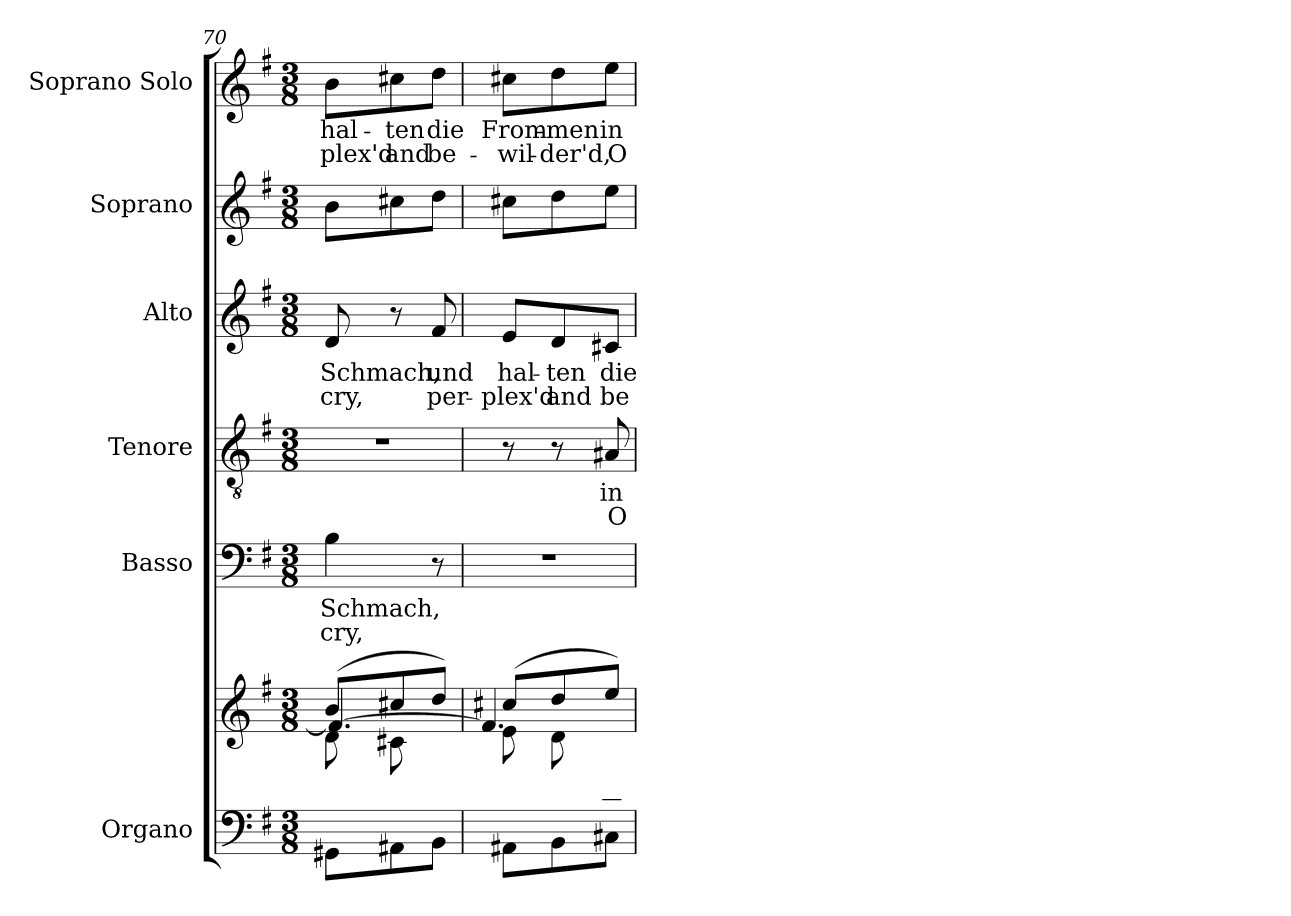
**kern	**kern	**kern	**text	**text	**kern	**text	**text	**kern	**text	**text	**kern	**kern	**text	**text
*part6	*part6	*part5	*part5	*part5	*part4	*part4	*part4	*part3	*part3	*part3	*part2	*part1	*part1	*part1
*staff7	*staff6	*staff5	*staff5	*staff5	*staff4	*staff4	*staff4	*staff3	*staff3	*staff3	*staff2	*staff1	*staff1	*staff1
*I"Organo	*	*I"Basso	*	*	*I"Tenore	*	*	*I"Alto	*	*	*I"Soprano	*I"Soprano Solo	*	*
!!LO:PB:g=z
*clefF4	*clefG2	*clefF4	*	*	*clefGv2	*	*	*clefG2	*	*	*clefG2	*clefG2	*	*
*k[f#]	*k[f#]	*k[f#]	*	*	*k[f#]	*	*	*k[f#]	*	*	*k[f#]	*k[f#]	*	*
*M3/8	*M3/8	*M3/8	*	*	*M3/8	*	*	*M3/8	*	*	*M3/8	*M3/8	*	*
=70	=70	=70	=70	=70	=70	=70	=70	=70	=70	=70	=70	=70	=70	=70
*^	*^	*	*	*	*	*	*	*	*	*	*	*	*	*
*	*	*	*^	*	*	*	*	*	*	*	*	*	*	*	*	*
!	!	!	!	!	!	!LO:LY:b	!LO:LY:b	!	!	!	!	!LO:LY:b	!LO:LY:b	!	!	!LO:LY:b	!LO:LY:b
4ryy	8GG#X\L	(>8b/L	8d\L	4.f#/_	4B\	Schmach,	cry,	4.r	.	.	8d/	Schmach,	cry,	8b\L	8b\L	hal-	plex'd
!	!	!	!	!	!	!	!	!	!	!	!	!	!	!	!	!LO:LY:b	!LO:LY:b
.	8AA#X\	8cc#X/	8c#X\	.	.	.	.	.	.	.	8r	.	.	8cc#X\	8cc#X\	-ten	and
!	!	!	!	!	!	!	!	!	!	!	!	!LO:LY:b	!LO:LY:b	!	!	!LO:LY:b	!LO:LY:b
8B/J	8BB\J	8dd/J)	8ryy	.	8r	.	.	.	.	.	8f#/	und	per-	8dd\J	8dd\J	die	be-
=71	=71	=71	=71	=71	=71	=71	=71	=71	=71	=71	=71	=71	=71	=71	=71	=71	=71
!	!	!	!	!	!	!	!	!	!	!	!	!LO:LY:b	!LO:LY:b	!	!	!LO:LY:b	!LO:LY:b
4ryy	8AA#X\L	(>8cc#X/L	8e\L	4.f#/]	4.r	.	.	8r	.	.	8e/L	hal-	plex'd	8cc#X\L	8cc#X\L	From-	wil-
!	!	!	!	!	!	!	!	!	!	!	!	!LO:LY:b	!LO:LY:b	!	!	!LO:LY:b	!LO:LY:b
.	8BB\	8dd/	8d\	.	.	.	.	8r	.	.	8d/	-ten	and	8dd\	8dd\	-men	der'd,
!	!	!	!	!	!	!	!	!	!LO:LY:b	!LO:LY:b	!	!LO:LY:b	!LO:LY:b	!	!	!LO:LY:b	!LO:LY:b
8c#X/J	8C#X\J	8ee/J)	8ryy	.	.	.	.	8A#X/	in	O	8c#X/J	die	be-	8ee\J	8ee\J	in	O
*v	*v	*	*	*	*	*	*	*	*	*	*	*	*	*	*	*	*
*	*v	*v	*v	*	*	*	*	*	*	*	*	*	*	*	*	*
=	=	=	=	=	=	=	=	=	=	=	=	=	=	=
*-	*-	*-	*-	*-	*-	*-	*-	*-	*-	*-	*-	*-	*-	*-
